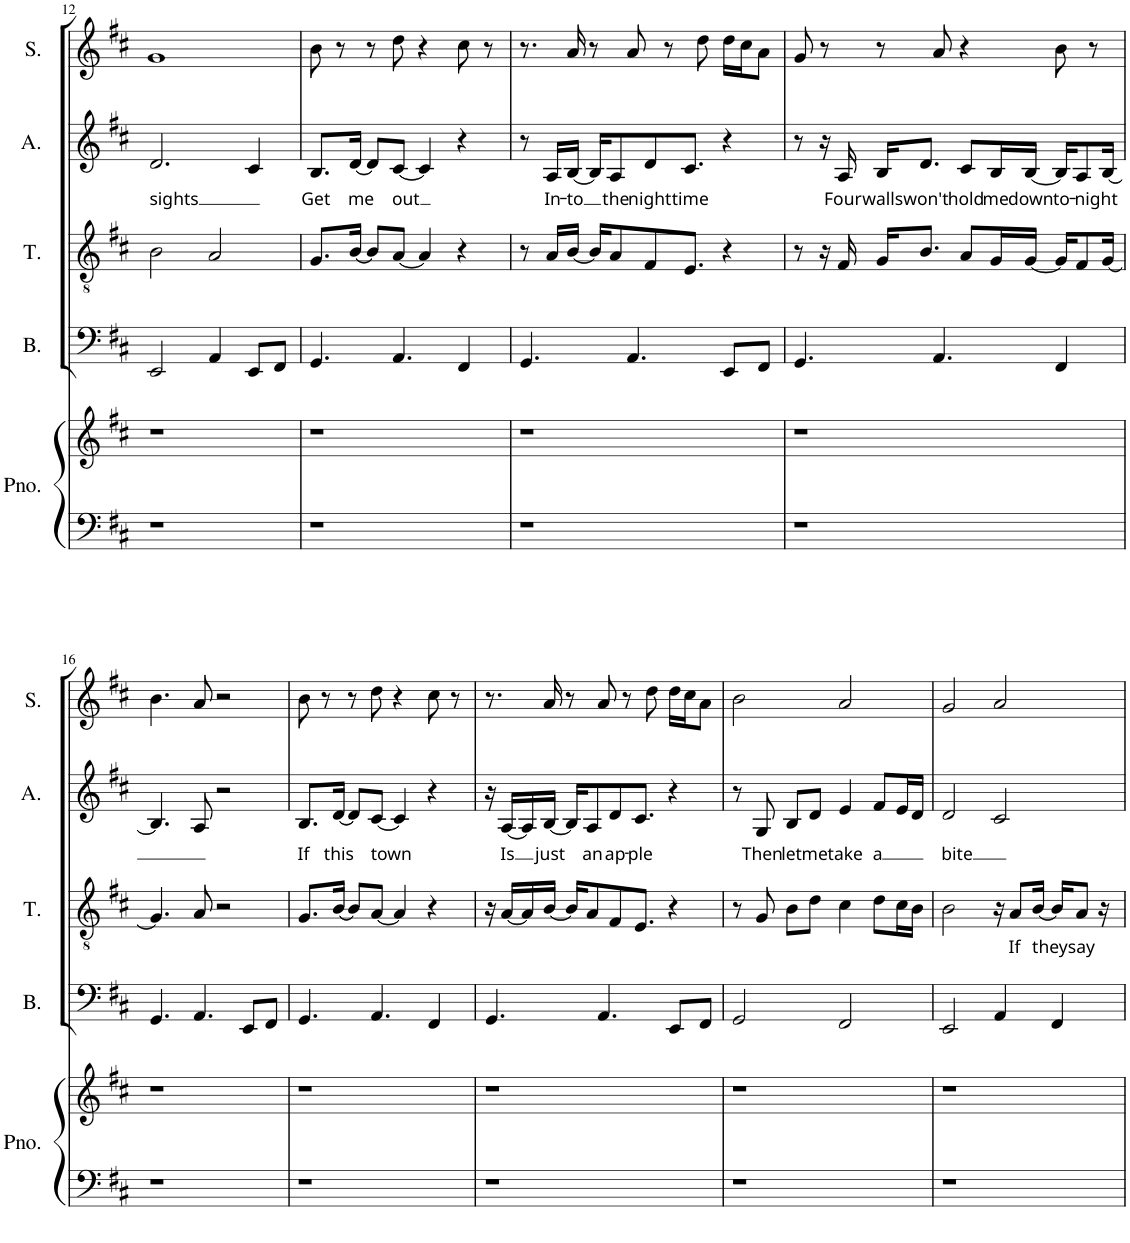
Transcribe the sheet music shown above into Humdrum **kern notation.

**kern	**kern	**kern	**kern	**text	**kern	**text	**kern
*part5	*part5	*part4	*part3	*part3	*part2	*part2	*part1
*staff6	*staff5	*staff4	*staff3	*staff3	*staff2	*staff2	*staff1
*I"Piano	*	*I"BASS	*I"TENOR	*	*I"ALTO	*	*I"SOPRANO
*I'Pno.	*	*I'B.	*I'T.	*	*I'A.	*	*I'S.
!!LO:PB:g=z
*clefF4	*clefG2	*clefF4	*clefGv2	*	*clefG2	*	*clefG2
*	*	*	*Trd7c12	*	*	*	*
*k[f#c#]	*k[f#c#]	*k[f#c#]	*k[f#c#]	*	*k[f#c#]	*	*k[f#c#]
*D:	*D:	*D:	*D:	*	*D:	*	*D:
*M4/4	*M4/4	*M4/4	*M4/4	*	*M4/4	*	*M4/4
=12	=12	=12	=12	=12	=12	=12	=12
!	!	!	!	!	!	!LO:LY:b	!
1r	1r	2EE/	2B\	.	2.d/	sights	1g
.	.	4AA/	2A/	.	.	.	.
.	.	8EE/L	.	.	4c#/	.	.
.	.	8FF#/J	.	.	.	.	.
=13	=13	=13	=13	=13	=13	=13	=13
!	!	!	!	!	!	!LO:LY:b	!
1r	1r	4.GG/	8.G/L	.	8.B/L	Get	8b\
.	.	.	.	.	.	.	8r
!	!	!	!	!	!	!LO:LY:b	!
.	.	.	[16B/Jk	.	[16d/Jk	me	.
.	.	.	8B/L]	.	8d/L]	.	8r
!	!	!	!	!	!	!LO:LY:b	!
.	.	4.AA/	[8A/J	.	[8c#/J	out	8dd\
.	.	.	4A/]	.	4c#/]	.	4r
.	.	4FF#/	4r	.	4r	.	8cc#\
.	.	.	.	.	.	.	8r
=14	=14	=14	=14	=14	=14	=14	=14
1r	1r	4.GG/	8r	.	8r	.	8.r
!	!	!	!	!	!	!LO:LY:b	!
.	.	.	16A/LL	.	16A/LL	In-	.
!	!	!	!	!	!	!LO:LY:b	!
.	.	.	[16B/JJ	.	[16B/JJ	-to	16a/
.	.	.	16B/KL]	.	16B/KL]	.	8r
!	!	!	!	!	!	!LO:LY:b	!
.	.	.	8A/	.	8A/	the	.
.	.	4.AA/	.	.	.	.	8a/
!	!	!	!	!	!	!LO:LY:b	!
.	.	.	8F#/	.	8d/	night	.
.	.	.	.	.	.	.	8r
!	!	!	!	!	!	!LO:LY:b	!
.	.	.	8.E/J	.	8.c#/J	time	.
.	.	.	.	.	.	.	8dd\
.	.	8EE/L	4r	.	4r	.	16dd\LL
.	.	.	.	.	.	.	16cc#\J
.	.	8FF#/J	.	.	.	.	8a\J
=15	=15	=15	=15	=15	=15	=15	=15
1r	1r	4.GG/	8r	.	8r	.	8g/
.	.	.	16r	.	16r	.	8r
!	!	!	!	!	!	!LO:LY:b	!
.	.	.	16F#/	.	16A/	Four	.
!	!	!	!	!	!	!LO:LY:b	!
.	.	.	16G/KL	.	16B/KL	walls	8r
!	!	!	!	!	!	!LO:LY:b	!
.	.	.	8.B/J	.	8.d/J	won't	.
.	.	4.AA/	.	.	.	.	8a/
!	!	!	!	!	!	!LO:LY:b	!
.	.	.	8A/L	.	8c#/L	hold	4r
!	!	!	!	!	!	!LO:LY:b	!
.	.	.	16G/L	.	16B/L	me	.
!	!	!	!	!	!	!LO:LY:b	!
.	.	.	[16G/JJ	.	[16B/JJ	down	.
!	!	!	!	!	!	!LO:LY:b	!
.	.	4FF#/	16G/KL]	.	16B/KL]	to-	8b\
!	!	!	!	!	!	!LO:LY:b	!
.	.	.	8F#/	.	8A/	-night	.
.	.	.	.	.	.	.	8r
.	.	.	[16G/Jk	.	[16B/Jk	.	.
!!LO:LB:g=z
=16	=16	=16	=16	=16	=16	=16	=16
1r	1r	4.GG/	4.G/]	.	4.B/]	.	4.b\
.	.	4.AA/	8A/	.	8A/	.	8a/
.	.	.	2r	.	2r	.	2r
.	.	8EE/L	.	.	.	.	.
.	.	8FF#/J	.	.	.	.	.
=17	=17	=17	=17	=17	=17	=17	=17
!	!	!	!	!	!	!LO:LY:b	!
1r	1r	4.GG/	8.G/L	.	8.B/L	If	8b\
.	.	.	.	.	.	.	8r
!	!	!	!	!	!	!LO:LY:b	!
.	.	.	[16B/Jk	.	[16d/Jk	this	.
.	.	.	8B/L]	.	8d/L]	.	8r
!	!	!	!	!	!	!LO:LY:b	!
.	.	4.AA/	[8A/J	.	[8c#/J	town	8dd\
.	.	.	4A/]	.	4c#/]	.	4r
.	.	4FF#/	4r	.	4r	.	8cc#\
.	.	.	.	.	.	.	8r
=18	=18	=18	=18	=18	=18	=18	=18
1r	1r	4.GG/	16r	.	16r	.	8.r
!	!	!	!	!	!	!LO:LY:b	!
.	.	.	[16A/LL	.	[16A/LL	Is	.
.	.	.	16A/]	.	16A/]	.	.
!	!	!	!	!	!	!LO:LY:b	!
.	.	.	[16B/JJ	.	[16B/JJ	just	16a/
.	.	.	16B/KL]	.	16B/KL]	.	8r
!	!	!	!	!	!	!LO:LY:b	!
.	.	.	8A/	.	8A/	an	.
.	.	4.AA/	.	.	.	.	8a/
!	!	!	!	!	!	!LO:LY:b	!
.	.	.	8F#/	.	8d/	ap-	.
.	.	.	.	.	.	.	8r
!	!	!	!	!	!	!LO:LY:b	!
.	.	.	8.E/J	.	8.c#/J	-ple	.
.	.	.	.	.	.	.	8dd\
.	.	8EE/L	4r	.	4r	.	16dd\LL
.	.	.	.	.	.	.	16cc#\J
.	.	8FF#/J	.	.	.	.	8a\J
=19	=19	=19	=19	=19	=19	=19	=19
1r	1r	2GG/	8r	.	8r	.	2b\
!	!	!	!	!	!	!LO:LY:b	!
.	.	.	8G/	.	8G/	Then	.
!	!	!	!	!	!	!LO:LY:b	!
.	.	.	8B\L	.	8B/L	let	.
!	!	!	!	!	!	!LO:LY:b	!
.	.	.	8d\J	.	8d/J	me	.
!	!	!	!	!	!	!LO:LY:b	!
.	.	2FF#/	4c#\	.	4e/	take	2a/
!	!	!	!	!	!	!LO:LY:b	!
.	.	.	8d\L	.	8f#/L	a	.
.	.	.	16c#\L	.	16e/L	.	.
.	.	.	16B\JJ	.	16d/JJ	.	.
=20	=20	=20	=20	=20	=20	=20	=20
!	!	!	!	!	!	!LO:LY:b	!
1r	1r	2EE/	2B\	.	2d/	bite	2g/
.	.	4AA/	16r	.	2c#/	.	2a/
!	!	!	!	!LO:LY:b	!	!	!
.	.	.	8A/L	If	.	.	.
!	!	!	!	!LO:LY:b	!	!	!
.	.	.	[16B/Jk	they	.	.	.
.	.	4FF#/	16B/KL]	.	.	.	.
!	!	!	!	!LO:LY:b	!	!	!
.	.	.	8A/J	say	.	.	.
.	.	.	16r	.	.	.	.
=	=	=	=	=	=	=	=
*-	*-	*-	*-	*-	*-	*-	*-
